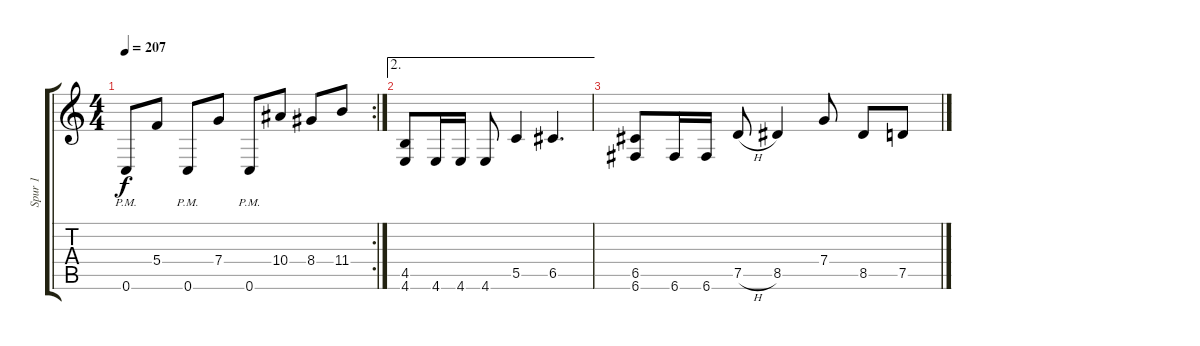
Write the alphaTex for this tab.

\track ("Spur 1" "Spur 1") {instrument overdrivenguitar}
\staff {score tabs}
\tuning (D4 A3 F3 C3 G2 C2) {hide}
\rc 2
\ts (4 4)
\tempo 207
\clef g2
\ks c
0.6{pm}.8{dy f} 5.4.8 0.6{pm}.8 7.4.8 0.6{pm}.8 10.4.8 8.4.8 11.4.8 |
\ae 2
(4.5 4.6).8 4.6.16 4.6.16 4.6.8 5.5.4 6.5.4{d} |
(6.5 6.6).8 6.6.16 6.6.16 7.5{h}.8 8.5.4 7.4.8 8.5.8 7.5.8
